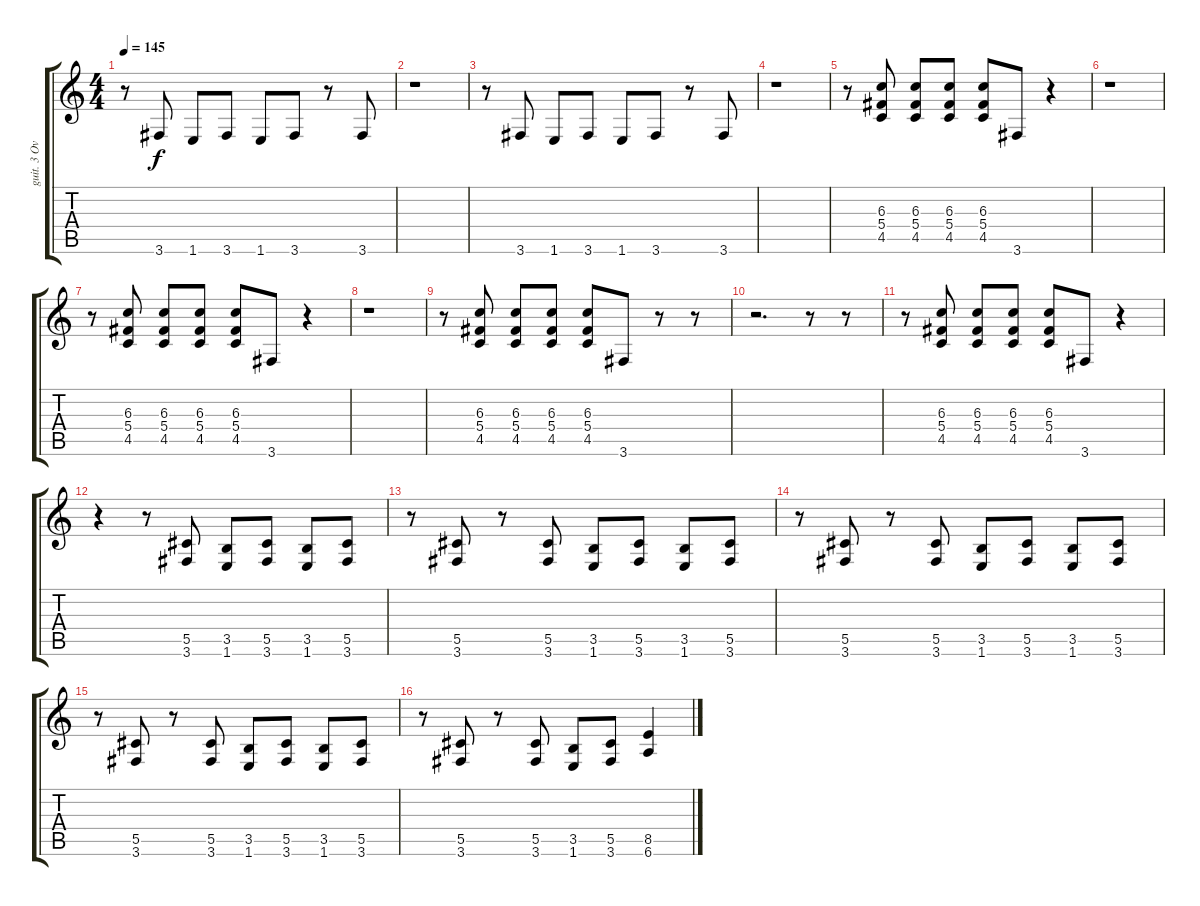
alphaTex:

\track ("guit. 3 Overdrive" "guit. 3 Ov") {instrument overdrivenguitar}
\staff {score tabs}
\tuning (Eb4 Bb3 Gb3 Db3 Ab2 Eb2) {hide}
\ts (4 4)
\tempo 145
\clef g2
\ks c
r.8{dy f} 3.6.8 1.6.8 3.6.8 1.6.8 3.6.8 r.8 3.6.8 |
r.1 |
r.8 3.6.8 1.6.8 3.6.8 1.6.8 3.6.8 r.8 3.6.8 |
r.1 |
r.8 (6.3 5.4 4.5).8 (6.3 5.4 4.5).8 (6.3 5.4 4.5).8 (6.3 5.4 4.5).8 3.6.8 r.4 |
r.1 |
r.8 (6.3 5.4 4.5).8 (6.3 5.4 4.5).8 (6.3 5.4 4.5).8 (6.3 5.4 4.5).8 3.6.8 r.4 |
r.1 |
r.8 (6.3 5.4 4.5).8 (6.3 5.4 4.5).8 (6.3 5.4 4.5).8 (6.3 5.4 4.5).8 3.6.8 r.8 r.8 |
r.2{d} r.8 r.8 |
r.8 (6.3 5.4 4.5).8 (6.3 5.4 4.5).8 (6.3 5.4 4.5).8 (6.3 5.4 4.5).8 3.6.8 r.4 |
r.4 r.8 (5.5 3.6).8 (3.5 1.6).8 (5.5 3.6).8 (3.5 1.6).8 (5.5 3.6).8 |
r.8 (5.5 3.6).8 r.8 (5.5 3.6).8 (3.5 1.6).8 (5.5 3.6).8 (3.5 1.6).8 (5.5 3.6).8 |
r.8 (5.5 3.6).8 r.8 (5.5 3.6).8 (3.5 1.6).8 (5.5 3.6).8 (3.5 1.6).8 (5.5 3.6).8 |
r.8 (5.5 3.6).8 r.8 (5.5 3.6).8 (3.5 1.6).8 (5.5 3.6).8 (3.5 1.6).8 (5.5 3.6).8 |
r.8 (5.5 3.6).8 r.8 (5.5 3.6).8 (3.5 1.6).8 (5.5 3.6).8 (8.5 6.6).4
